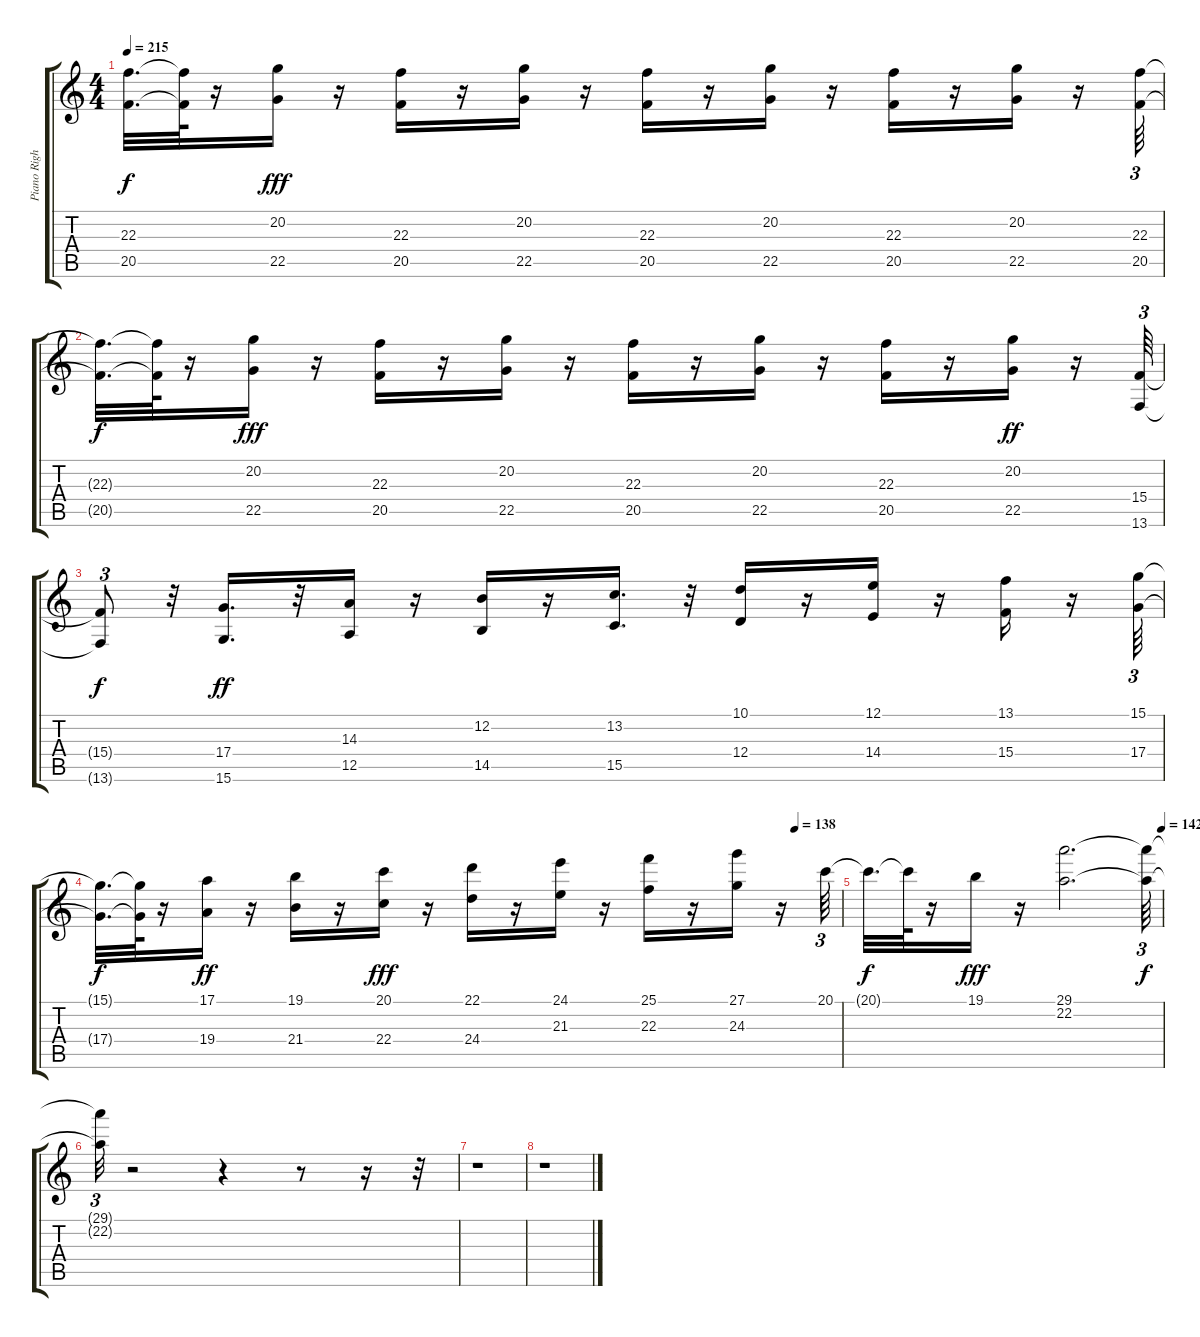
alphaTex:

\track ("Piano Right" "Piano Righ") {instrument acousticgrandpiano}
\staff {score tabs}
\tuning (E4 B3 G3 D3 A2 E2) {hide}
\ts (4 4)
\tempo 215
\clef g2
\ks c
(22.3{t} 20.5{t}).32{d dy f} (22.3{t} 20.5{t}).64 r.16 (20.2 22.5).16{dy fff} r.16 (22.3 20.5).16 r.16 (20.2 22.5).16 r.16 (22.3 20.5).16 r.16 (20.2 22.5).16 r.16 (22.3 20.5).16 r.16 (20.2 22.5).16 r.16 (22.3 20.5).64{tu (3 2)} |
(22.3{t} 20.5{t}).32{d dy f} (22.3{t} 20.5{t}).64 r.16 (20.2 22.5).16{dy fff} r.16 (22.3 20.5).16 r.16 (20.2 22.5).16 r.16 (22.3 20.5).16 r.16 (20.2 22.5).16 r.16 (22.3 20.5).16 r.16 (20.2 22.5).16{dy ff} r.16 (15.4 13.6).64{tu (3 2)} |
(15.4{t} 13.6{t}).8{tu (3 2) dy f} r.32 (17.4 15.6).16{d dy ff} r.32 (14.3 12.5).16 r.16 (12.2 14.5).16 r.16 (13.2 15.5).16{d} r.32 (10.1 12.4).16 r.16 (12.1 14.4).16 r.16 (13.1 15.4).16 r.16 (15.1 17.4).64{tu (3 2)} |
\tempo (138 0.9375)
(15.1{t} 17.4{t}).32{d dy f} (15.1{t} 17.4{t}).64 r.16 (17.1 19.4).16{dy ff} r.16 (19.1 21.4).16 r.16 (20.1 22.4).16{dy fff} r.16 (22.1 24.4).16 r.16 (24.1 21.3).16 r.16 (25.1 22.3).16 r.16 (27.1 24.3).16 r.16 20.1.64{tu (3 2)} |
\tempo (142 1)
20.1{t}.32{d dy f} 20.1{t}.64 r.16 19.1.16{dy fff} r.16 (29.1 22.2).2{d} (29.1{t} 22.2{t}).64{tu (3 2) dy f} |
(29.1{t} 22.2{t}).32{tu (3 2)} r.2 r.4 r.8 r.16 r.32 |
r.1 |
r.1
